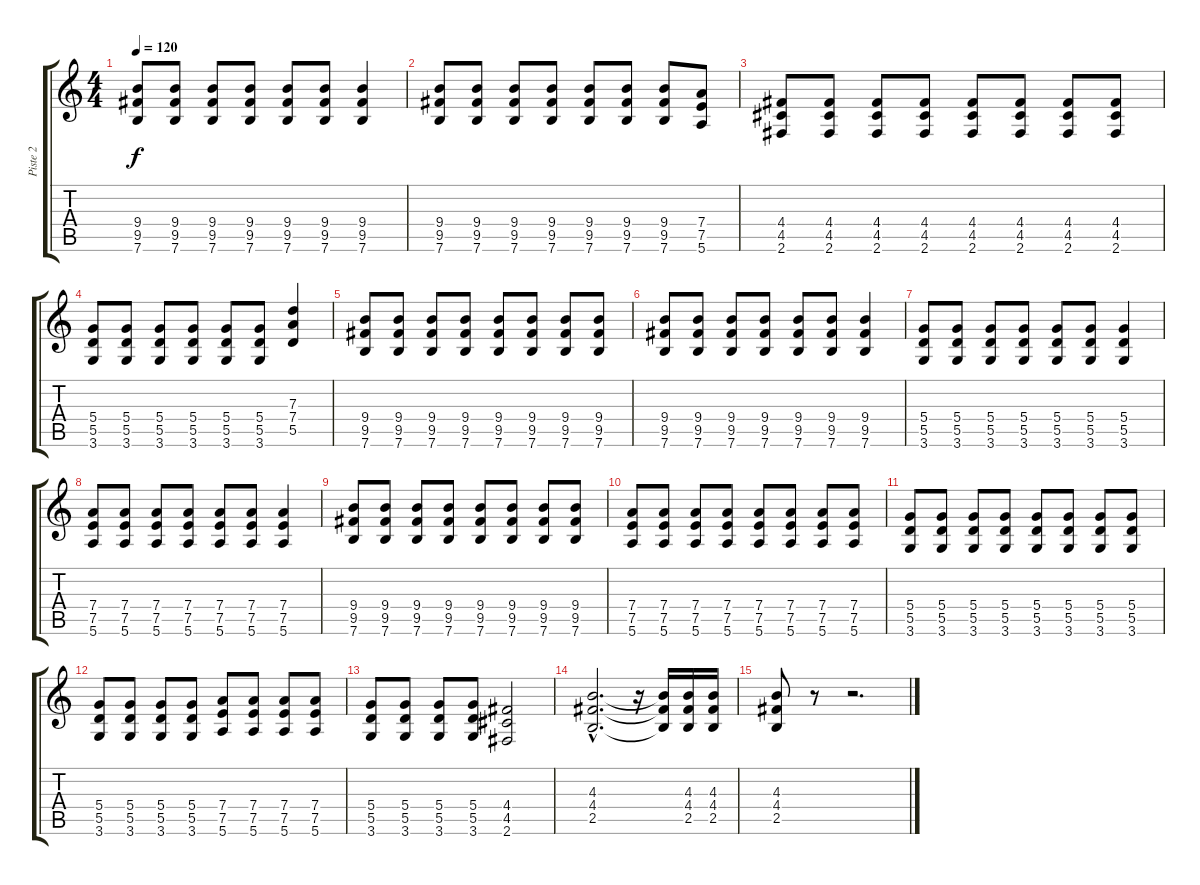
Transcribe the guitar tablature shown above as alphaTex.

\track ("Piste 2" "Piste 2") {instrument distortionguitar}
\staff {score tabs}
\tuning (E4 B3 G3 D3 A2 E2) {hide}
\ts (4 4)
\tempo 120
\clef g2
\ks c
(9.4 9.5 7.6).8{dy f instrument distortionguitar} (9.4 9.5 7.6).8 (9.4 9.5 7.6).8 (9.4 9.5 7.6).8 (9.4 9.5 7.6).8 (9.4 9.5 7.6).8 (9.4 9.5 7.6).4 |
(9.4 9.5 7.6).8{instrument distortionguitar} (9.4 9.5 7.6).8 (9.4 9.5 7.6).8 (9.4 9.5 7.6).8 (9.4 9.5 7.6).8 (9.4 9.5 7.6).8 (9.4 9.5 7.6).8 (7.4 7.5 5.6).8 |
(4.4 4.5 2.6).8 (4.4 4.5 2.6).8 (4.4 4.5 2.6).8 (4.4 4.5 2.6).8 (4.4 4.5 2.6).8 (4.4 4.5 2.6).8 (4.4 4.5 2.6).8 (4.4 4.5 2.6).8 |
(5.4 5.5 3.6).8 (5.4 5.5 3.6).8 (5.4 5.5 3.6).8 (5.4 5.5 3.6).8 (5.4 5.5 3.6).8 (5.4 5.5 3.6).8 (7.3 7.4 5.5).4 |
(9.4 9.5 7.6).8{instrument distortionguitar} (9.4 9.5 7.6).8 (9.4 9.5 7.6).8 (9.4 9.5 7.6).8 (9.4 9.5 7.6).8 (9.4 9.5 7.6).8 (9.4 9.5 7.6).8 (9.4 9.5 7.6).8 |
(9.4 9.5 7.6).8{instrument distortionguitar} (9.4 9.5 7.6).8 (9.4 9.5 7.6).8 (9.4 9.5 7.6).8 (9.4 9.5 7.6).8 (9.4 9.5 7.6).8 (9.4 9.5 7.6).4 |
(5.4 5.5 3.6).8 (5.4 5.5 3.6).8 (5.4 5.5 3.6).8 (5.4 5.5 3.6).8 (5.4 5.5 3.6).8 (5.4 5.5 3.6).8 (5.4 5.5 3.6).4 |
(7.4 7.5 5.6).8 (7.4 7.5 5.6).8 (7.4 7.5 5.6).8 (7.4 7.5 5.6).8 (7.4 7.5 5.6).8 (7.4 7.5 5.6).8 (7.4 7.5 5.6).4 |
(9.4 9.5 7.6).8{instrument distortionguitar} (9.4 9.5 7.6).8 (9.4 9.5 7.6).8 (9.4 9.5 7.6).8 (9.4 9.5 7.6).8 (9.4 9.5 7.6).8 (9.4 9.5 7.6).8 (9.4 9.5 7.6).8 |
(7.4 7.5 5.6).8 (7.4 7.5 5.6).8 (7.4 7.5 5.6).8 (7.4 7.5 5.6).8 (7.4 7.5 5.6).8 (7.4 7.5 5.6).8 (7.4 7.5 5.6).8 (7.4 7.5 5.6).8 |
(5.4 5.5 3.6).8 (5.4 5.5 3.6).8 (5.4 5.5 3.6).8 (5.4 5.5 3.6).8 (5.4 5.5 3.6).8 (5.4 5.5 3.6).8 (5.4 5.5 3.6).8 (5.4 5.5 3.6).8 |
(5.4 5.5 3.6).8 (5.4 5.5 3.6).8 (5.4 5.5 3.6).8 (5.4 5.5 3.6).8 (7.4 7.5 5.6).8 (7.4 7.5 5.6).8 (7.4 7.5 5.6).8 (7.4 7.5 5.6).8 |
(5.4 5.5 3.6).8 (5.4 5.5 3.6).8 (5.4 5.5 3.6).8 (5.4 5.5 3.6).8 (4.4 4.5 2.6).2 |
(4.3{hac} 4.4{hac} 2.5{hac}).2{d} r.16 (4.3{t} 4.4{t} 2.5{t}).16 (4.3 4.4 2.5).16 (4.3 4.4 2.5).16 |
(4.3 4.4 2.5).8 r.8 r.2{d}
